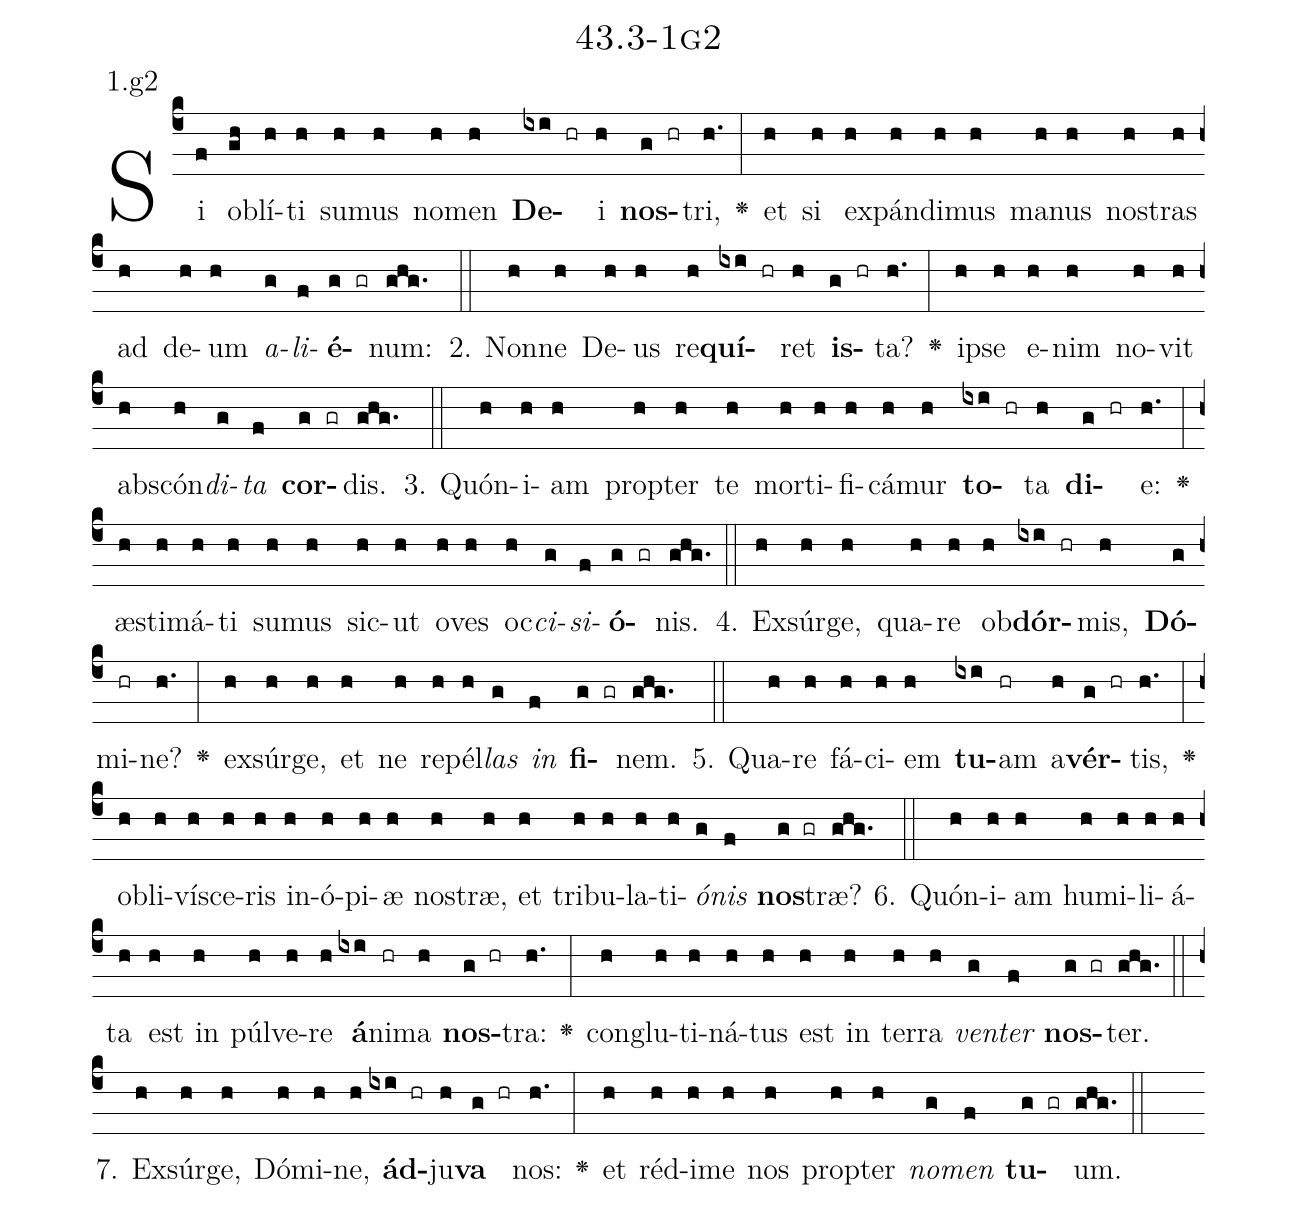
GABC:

name: 43.3-1g2;
annotation: 1.g2;
%%
(c4)Si(f) ob(gh)lí(h)ti(h) su(h)mus(h) no(h)men(h) <b>De</b>(ixi hr)i(h) <b>nos</b>(g hr)tri,(h.) <v>\greheightstar</v>(:) et(h) si(h) ex(h)pán(h)di(h)mus(h) ma(h)nus(h) nos(h)tras(h) ad(h) de(h)um(h) <i>a</i>(g)<i>li</i>(f)<b>é</b>(g gr)num:(ghg.) (::)
2. Non(h)ne(h) De(h)us(h) re(h)<b>quí</b>(ixi hr)ret(h) <b>is</b>(g hr)ta?(h.) <v>\greheightstar</v>(:) ip(h)se(h) e(h)nim(h) no(h)vit(h) abs(h)cón(h)<i>di</i>(g)<i>ta</i>(f) <b>cor</b>(g gr)dis.(ghg.) (::)
3. Quón(h)i(h)am(h) prop(h)ter(h) te(h) mor(h)ti(h)fi(h)cá(h)mur(h) <b>to</b>(ixi hr)ta(h) <b>di</b>(g hr)e:(h.) <v>\greheightstar</v>(:) æs(h)ti(h)má(h)ti(h) su(h)mus(h) sic(h)ut(h) o(h)ves(h) oc(h)<i>ci</i>(g)<i>si</i>(f)<b>ó</b>(g gr)nis.(ghg.) (::)
4. Ex(h)súr(h)ge,(h) qua(h)re(h) ob(h)<b>dór</b>(ixi hr)mis,(h) <b>Dó</b>(g)mi(hr)ne?(h.) <v>\greheightstar</v>(:) ex(h)súr(h)ge,(h) et(h) ne(h) re(h)pél(h)<i>las</i>(g) <i>in</i>(f) <b>fi</b>(g gr)nem.(ghg.) (::)
5. Qua(h)re(h) fá(h)ci(h)em(h) <b>tu</b>(ixi)am(hr) a(h)<b>vér</b>(g hr)tis,(h.) <v>\greheightstar</v>(:) ob(h)li(h)ví(h)sce(h)ris(h) in(h)ó(h)pi(h)æ(h) nos(h)træ,(h) et(h) tri(h)bu(h)la(h)ti(h)<i>ó</i>(g)<i>nis</i>(f) <b>nos</b>(g gr)træ?(ghg.) (::)
6. Quón(h)i(h)am(h) hu(h)mi(h)li(h)á(h)ta(h) est(h) in(h) púl(h)ve(h)re(h) <b>á</b>(ixi)ni(hr)ma(h) <b>nos</b>(g hr)tra:(h.) <v>\greheightstar</v>(:) con(h)glu(h)ti(h)ná(h)tus(h) est(h) in(h) ter(h)ra(h) <i>ven</i>(g)<i>ter</i>(f) <b>nos</b>(g gr)ter.(ghg.) (::)
7. Ex(h)súr(h)ge,(h) Dó(h)mi(h)ne,(h) <b>ád</b>(ixi hr)ju(h)<b>va</b>(g hr) nos:(h.) <v>\greheightstar</v>(:) et(h) réd(h)i(h)me(h) nos(h) prop(h)ter(h) <i>no</i>(g)<i>men</i>(f) <b>tu</b>(g gr)um.(ghg.) (::)
